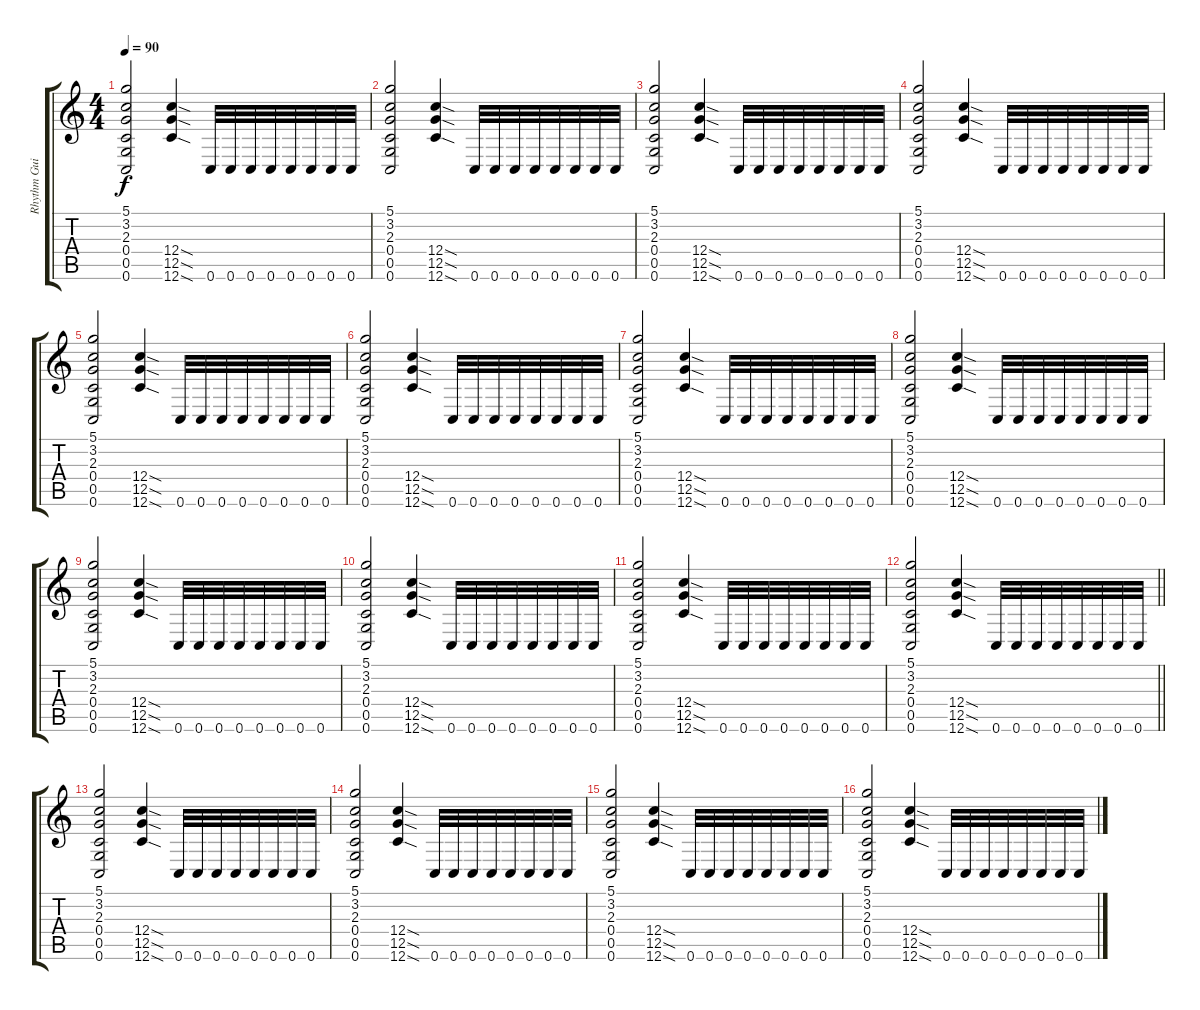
\track ("Rhythm Guitar - Christian Andreu" "Rhythm Gui") {instrument distortionguitar}
\staff {score tabs}
\tuning (D4 A3 F3 C3 G2 C2) {hide}
\ts (4 4)
\section ("" "")
\tempo 90
\clef g2
\ks c
(5.1 3.2 2.3 0.4 0.5 0.6).2{dy f} (12.4{sod} 12.5{sod} 12.6{sod}).4 0.6.32 0.6.32 0.6.32 0.6.32 0.6.32 0.6.32 0.6.32 0.6.32 |
(5.1 3.2 2.3 0.4 0.5 0.6).2 (12.4{sod} 12.5{sod} 12.6{sod}).4 0.6.32 0.6.32 0.6.32 0.6.32 0.6.32 0.6.32 0.6.32 0.6.32 |
(5.1 3.2 2.3 0.4 0.5 0.6).2 (12.4{sod} 12.5{sod} 12.6{sod}).4 0.6.32 0.6.32 0.6.32 0.6.32 0.6.32 0.6.32 0.6.32 0.6.32 |
(5.1 3.2 2.3 0.4 0.5 0.6).2 (12.4{sod} 12.5{sod} 12.6{sod}).4 0.6.32 0.6.32 0.6.32 0.6.32 0.6.32 0.6.32 0.6.32 0.6.32 |
(5.1 3.2 2.3 0.4 0.5 0.6).2 (12.4{sod} 12.5{sod} 12.6{sod}).4 0.6.32 0.6.32 0.6.32 0.6.32 0.6.32 0.6.32 0.6.32 0.6.32 |
(5.1 3.2 2.3 0.4 0.5 0.6).2 (12.4{sod} 12.5{sod} 12.6{sod}).4 0.6.32 0.6.32 0.6.32 0.6.32 0.6.32 0.6.32 0.6.32 0.6.32 |
(5.1 3.2 2.3 0.4 0.5 0.6).2 (12.4{sod} 12.5{sod} 12.6{sod}).4 0.6.32 0.6.32 0.6.32 0.6.32 0.6.32 0.6.32 0.6.32 0.6.32 |
(5.1 3.2 2.3 0.4 0.5 0.6).2 (12.4{sod} 12.5{sod} 12.6{sod}).4 0.6.32 0.6.32 0.6.32 0.6.32 0.6.32 0.6.32 0.6.32 0.6.32 |
(5.1 3.2 2.3 0.4 0.5 0.6).2 (12.4{sod} 12.5{sod} 12.6{sod}).4 0.6.32 0.6.32 0.6.32 0.6.32 0.6.32 0.6.32 0.6.32 0.6.32 |
(5.1 3.2 2.3 0.4 0.5 0.6).2 (12.4{sod} 12.5{sod} 12.6{sod}).4 0.6.32 0.6.32 0.6.32 0.6.32 0.6.32 0.6.32 0.6.32 0.6.32 |
(5.1 3.2 2.3 0.4 0.5 0.6).2 (12.4{sod} 12.5{sod} 12.6{sod}).4 0.6.32 0.6.32 0.6.32 0.6.32 0.6.32 0.6.32 0.6.32 0.6.32 |
\barLineRight lightlight
(5.1 3.2 2.3 0.4 0.5 0.6).2 (12.4{sod} 12.5{sod} 12.6{sod}).4 0.6.32 0.6.32 0.6.32 0.6.32 0.6.32 0.6.32 0.6.32 0.6.32 |
\section ("" "")
(5.1 3.2 2.3 0.4 0.5 0.6).2 (12.4{sod} 12.5{sod} 12.6{sod}).4 0.6.32 0.6.32 0.6.32 0.6.32 0.6.32 0.6.32 0.6.32 0.6.32 |
(5.1 3.2 2.3 0.4 0.5 0.6).2 (12.4{sod} 12.5{sod} 12.6{sod}).4 0.6.32 0.6.32 0.6.32 0.6.32 0.6.32 0.6.32 0.6.32 0.6.32 |
(5.1 3.2 2.3 0.4 0.5 0.6).2 (12.4{sod} 12.5{sod} 12.6{sod}).4 0.6.32 0.6.32 0.6.32 0.6.32 0.6.32 0.6.32 0.6.32 0.6.32 |
(5.1 3.2 2.3 0.4 0.5 0.6).2 (12.4{sod} 12.5{sod} 12.6{sod}).4 0.6.32 0.6.32 0.6.32 0.6.32 0.6.32 0.6.32 0.6.32 0.6.32
